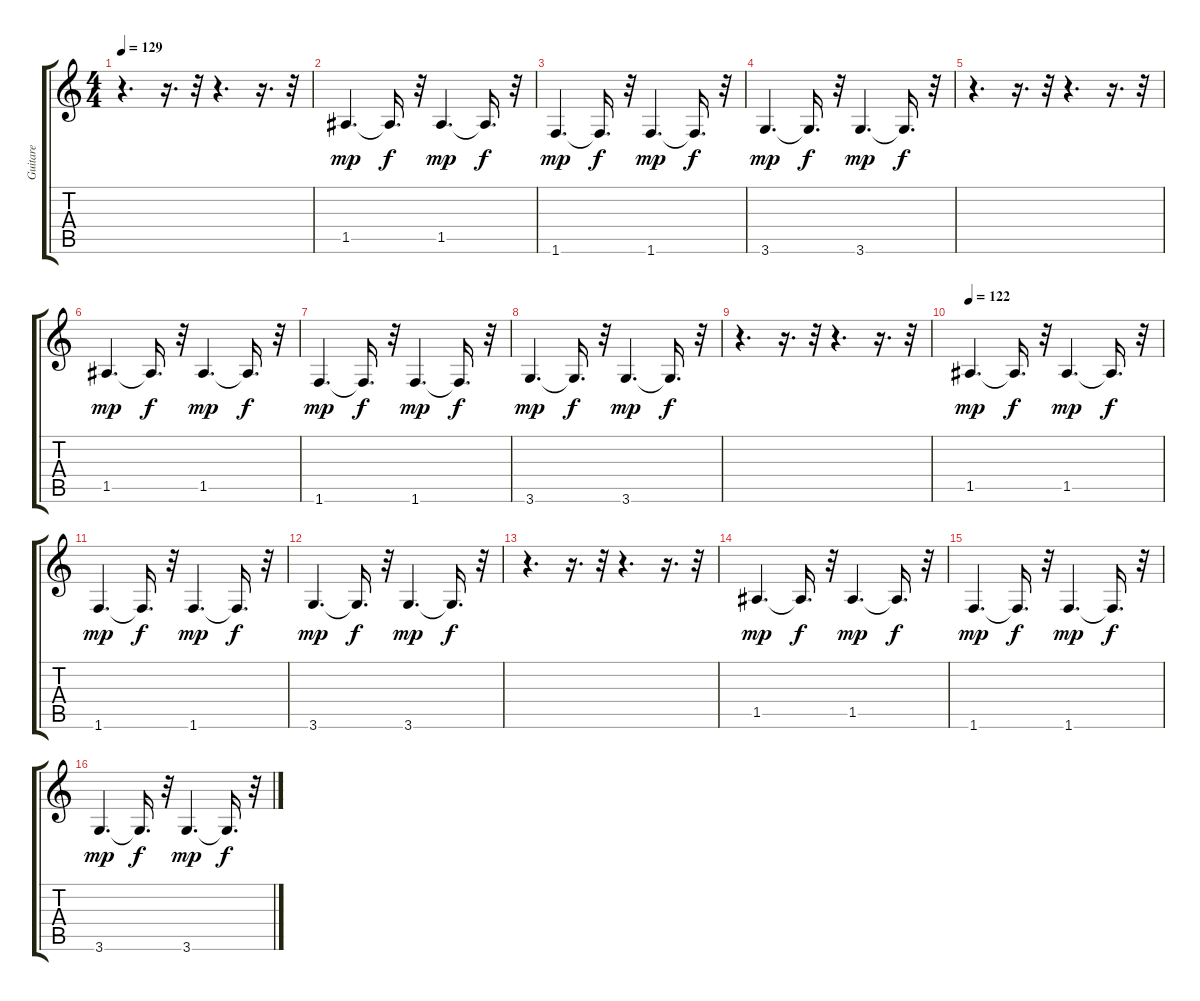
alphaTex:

\track ("Guitare" "Guitare") {instrument acousticguitarnylon}
\staff {score tabs}
\tuning (E4 B3 G3 D3 A2 E2) {hide}
\ts (4 4)
\tempo 129
\clef g2
\ks c
r.4{d dy f} r.16{d} r.32 r.4{d} r.16{d} r.32 |
1.5.4{d dy mp} 1.5{t}.16{d dy f} r.32 1.5.4{d dy mp} 1.5{t}.16{d dy f} r.32 |
1.6.4{d dy mp} 1.6{t}.16{d dy f} r.32 1.6.4{d dy mp} 1.6{t}.16{d dy f} r.32 |
3.6.4{d dy mp} 3.6{t}.16{d dy f} r.32 3.6.4{d dy mp} 3.6{t}.16{d dy f} r.32 |
r.4{d} r.16{d} r.32 r.4{d} r.16{d} r.32 |
1.5.4{d dy mp} 1.5{t}.16{d dy f} r.32 1.5.4{d dy mp} 1.5{t}.16{d dy f} r.32 |
1.6.4{d dy mp} 1.6{t}.16{d dy f} r.32 1.6.4{d dy mp} 1.6{t}.16{d dy f} r.32 |
3.6.4{d dy mp} 3.6{t}.16{d dy f} r.32 3.6.4{d dy mp} 3.6{t}.16{d dy f} r.32 |
r.4{d} r.16{d} r.32 r.4{d} r.16{d} r.32 |
\tempo 122
1.5.4{d dy mp} 1.5{t}.16{d dy f} r.32 1.5.4{d dy mp} 1.5{t}.16{d dy f} r.32 |
1.6.4{d dy mp} 1.6{t}.16{d dy f} r.32 1.6.4{d dy mp} 1.6{t}.16{d dy f} r.32 |
3.6.4{d dy mp} 3.6{t}.16{d dy f} r.32 3.6.4{d dy mp} 3.6{t}.16{d dy f} r.32 |
r.4{d} r.16{d} r.32 r.4{d} r.16{d} r.32 |
1.5.4{d dy mp} 1.5{t}.16{d dy f} r.32 1.5.4{d dy mp} 1.5{t}.16{d dy f} r.32 |
1.6.4{d dy mp} 1.6{t}.16{d dy f} r.32 1.6.4{d dy mp} 1.6{t}.16{d dy f} r.32 |
3.6.4{d dy mp} 3.6{t}.16{d dy f} r.32 3.6.4{d dy mp} 3.6{t}.16{d dy f} r.32
